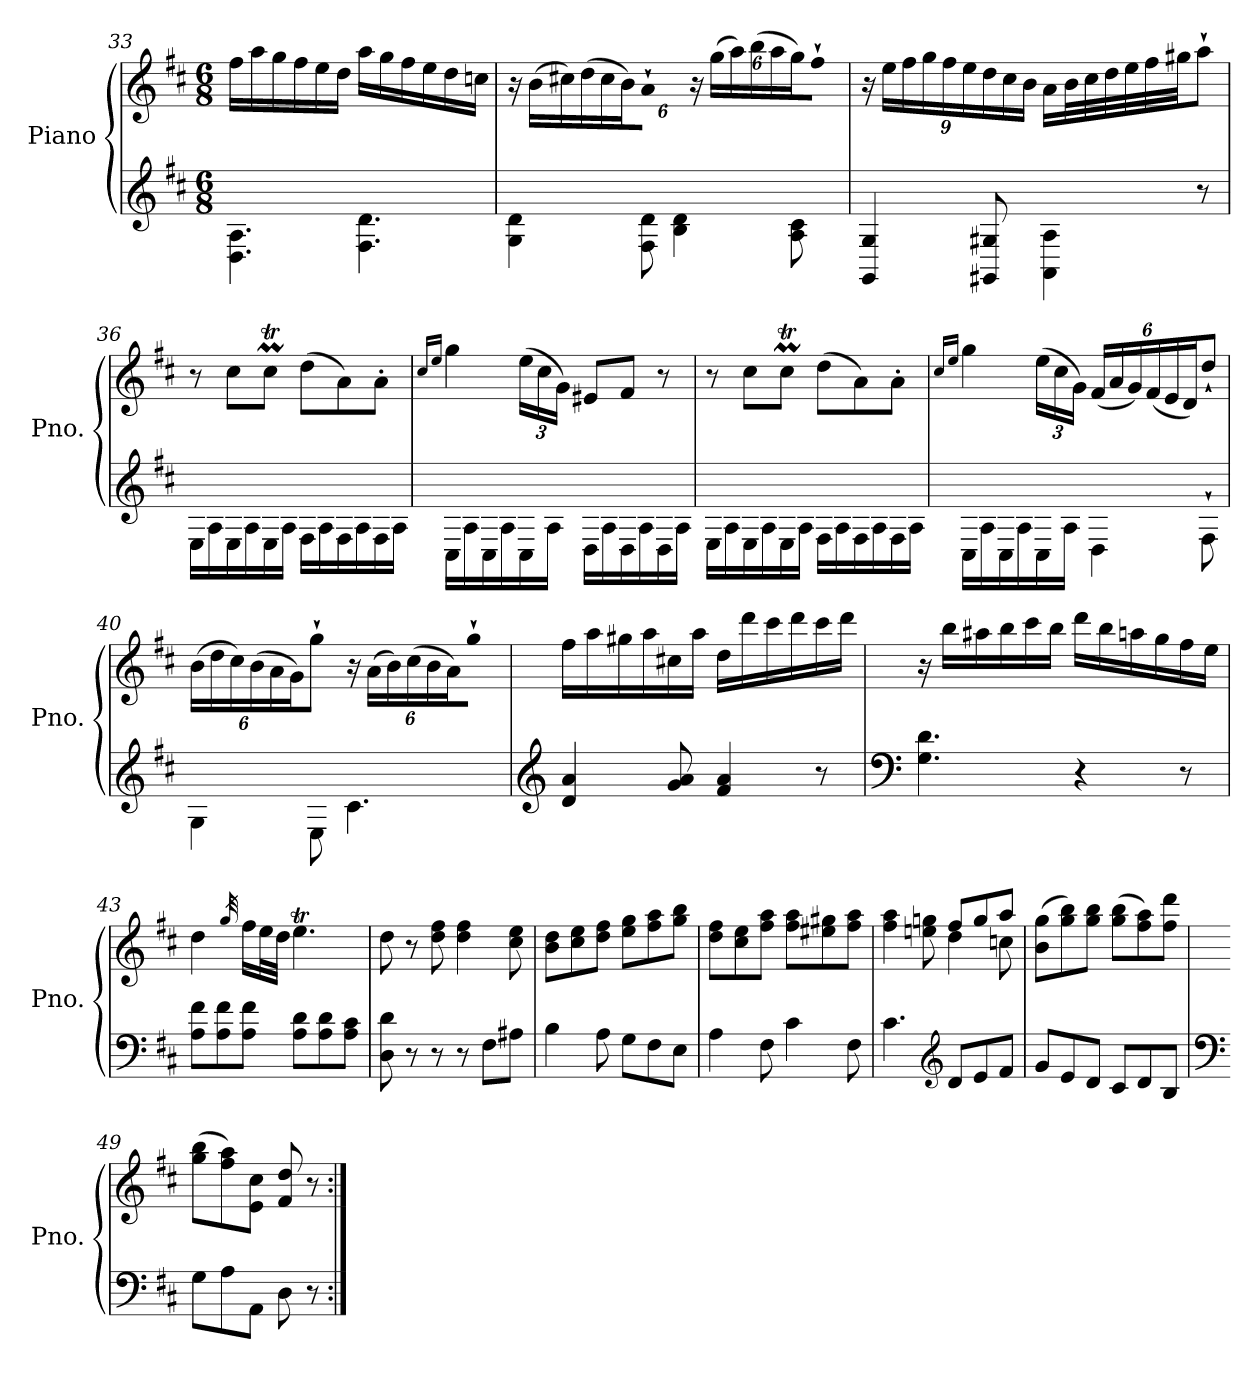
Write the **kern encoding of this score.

**kern	**kern
*part1	*part1
*staff2	*staff1
*I"Piano	*
*I'Pno.	*
!!LO:LB:g=z
*clefG2	*clefG2
*k[f#c#]	*k[f#c#]
*D:	*D:
*M6/8	*M6/8
=33	=33
4.D\ 4.A\	16ff#\LL
.	16aa\
.	16gg\
.	16ff#\
.	16ee\
.	16dd\JJ
4.F#\ 4.d\	16aa\LL
.	16gg\
.	16ff#\
.	16ee\
.	16dd\
.	16ccn\JJ
=34	=34
*	*Xbrackettup
4G\ 4d\	24r
.	(24b\LL
.	24cc#X\)
.	(24dd\
.	24cc#\
.	24b\J)
8F#\ 8d\	8a`\J
4B\ 4d\	24r
.	(24gg\LL
.	24aa\)
.	(24bb\
.	24aa\
.	24gg\J)
8A\ 8c#\	8ff#`\J
=35	=35
4GG/ 4G/	24r
.	24ee\LL
.	24ff#\
.	24gg\
.	24ff#\
.	24ee\
8GG#X/ 8G#X/	24dd\
.	24cc#\
.	24b\JJ
4AA\ 4A\	16a\LL
.	32b\L
.	32cc#\
.	32dd\
.	32ee\
.	32ff#\
.	32gg#X\JJ
8r	8aa`\J
!!LO:PB:g=z
=36	=36
16E\LL	8r
16A\	.
16E\	8cc#\L
16A\	.
16E\	8cc#mt\J
16A\JJ	.
16F#\LL	(8dd\L
16A\	.
16F#\	8a\)
16A\	.
16F#\	8a'\J
16A\JJ	.
=37	=37
.	16qcc#/LL
.	16qee/JJ
16C#\LL	4gg\
16A\	.
16C#\	.
16A\	.
16C#\	(24ee\LL
.	24cc#\
16A\JJ	.
.	24g\JJ)
16D\LL	8e#X/L
16A\	.
16D\	8f#/J
16A\	.
16D\	8r
16A\JJ	.
!!LO:LB:g=z
=38	=38
16E\LL	8r
16A\	.
16E\	8cc#\L
16A\	.
16E\	8cc#mt\J
16A\JJ	.
16F#\LL	(8dd\L
16A\	.
16F#\	8a\)
16A\	.
16F#\	8a'\J
16A\JJ	.
!!LO:LB:g=z
=39	=39
.	16qcc#/LL
.	16qee/JJ
16C#\LL	4gg\
16A\	.
16C#\	.
16A\	.
16C#\	(24ee\LL
.	24cc#\
16A\JJ	.
.	24g\JJ)
4D\	(24f#/LL
.	24a/
.	24g/)
.	(24f#/
.	24e/
.	24d/J)
8F#`\	8dd`/J
=40	=40
4G\	(24b\LL
.	24dd\
.	24cc#\)
.	(24b\
.	24a\
.	24g\J)
8E\	8gg`\J
4.c#\	24r
.	(24a\LL
.	24b\)
.	(24cc#\
.	24b\
.	24a\J)
.	8gg`\J
!!LO:LB:g=z
=41	=41
*clefG2	*
4d/ 4a/	16ff#\LL
.	16aa\
.	16gg#X\
.	16aa\
8g/ 8a/	16cc#X\
.	16aa\JJ
4f#/ 4a/	16dd\LL
.	16ddd\
.	16ccc#\
.	16ddd\
8r	16ccc#\
.	16ddd\JJ
!!LO:LB:g=z
=42	=42
*clefF4	*
4.G\ 4.d\	16r
.	16bb\LL
.	16aa#X\
.	16bb\
.	16ccc#\
.	16bb\JJ
4r	16ddd\LL
.	16bb\
.	16aan\
.	16gg\
8r	16ff#\
.	16ee\JJ
=43	=43
8A\ 8f#\L	4dd\
8A\ 8f#\	.
.	32qgg/
8A\ 8f#\J	16ff#\LL
.	32ee\L
.	32dd\JJJ
8A\ 8d\L	4.eeT\
8A\ 8d\	.
8A\ 8c#\J	.
=44	=44
8D\ 8d\	8dd\
8r	8r
8r	8dd\ 8ff#\
8r	4dd\ 4ff#\
8F#\L	.
8A#X\J	8cc#\ 8ee\
=45	=45
4B\	8b\ 8dd\L
.	8cc#\ 8ee\
8A\	8dd\ 8ff#\J
8G\L	8ee\ 8gg\L
8F#\	8ff#\ 8aa\
8E\J	8gg\ 8bb\J
!!LO:LB:g=z
=46	=46
4A\	8dd\ 8ff#\L
.	8cc#\ 8ee\
8F#\	8ff#\ 8aa\J
4c#\	8ff#\ 8aa\L
.	8ee#X\ 8gg#X\
8F#\	8ff#\ 8aa\J
=47	=47
*	*^
4.c#\	4ff#\ 4aa\	4.ryy
.	8een\ 8ggn\	.
*clefG2	*	*
8d/L	8ff#/L	4dd\
8e/	8gg/	.
8f#/J	8aa/J	8ccn\
*	*v	*v
=48	=48
8g/L	(8b\ 8gg\L
8e/	8gg\ 8bb\)
8d/J	8gg\ 8bb\J
8c#/L	(8gg\ 8bb\L
8d/	8ff#\ 8aa\)
8B/J	8ff#\ 8ddd\J
=49	=49
*clefF4	*
8G\L	(8gg\ 8bb\L
8A\	8ff#\ 8aa\)
8AA\J	8e\ 8cc#\J
8D\	8f#/ 8dd/
8r	8r
=:|!	=:|!
*-	*-
